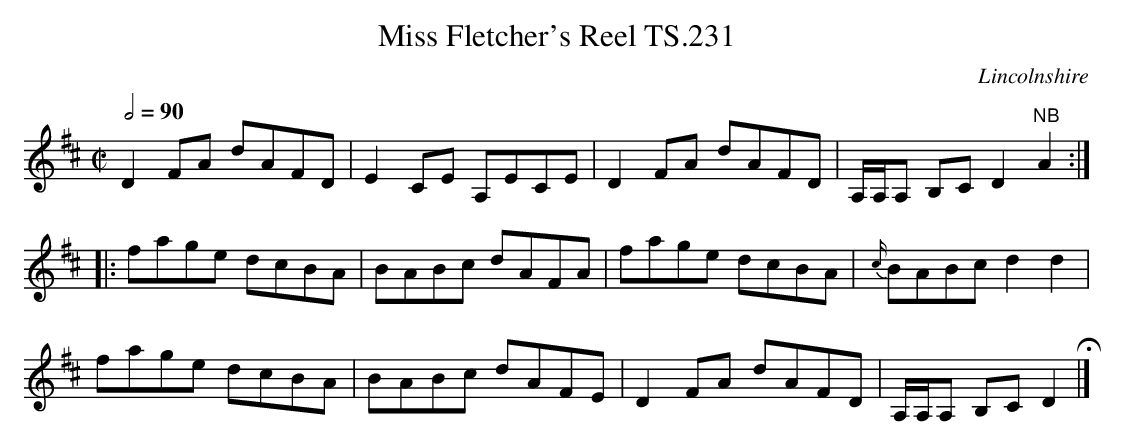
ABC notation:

X:1
T:Miss Fletcher's Reel TS.231
L:1/8
M:C|
O:Lincolnshire
Q:1/2=90
K:D
D2FA dAFD|E2CE A,ECE|D2FA dAFD|A,/A,/A, B,CD2"NB"A2:|!
|:fage dcBA|BABc dAFA|fage dcBA|{c/}BABcd2d2|!
fage dcBA|BABc dAFE|D2FA dAFD|A,/A,/A, B,CD2H|]
